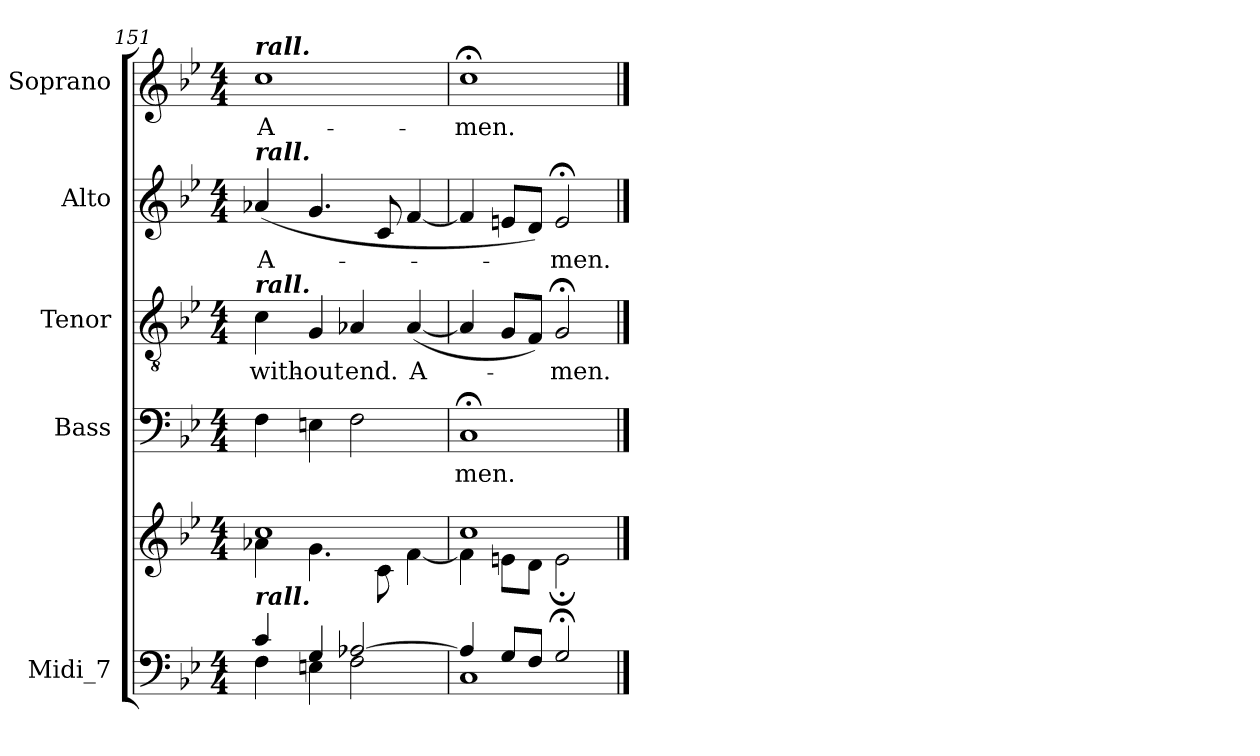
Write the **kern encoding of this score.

**kern	**kern	**kern	**text	**kern	**text	**kern	**text	**kern	**text
*part5	*part5	*part4	*part4	*part3	*part3	*part2	*part2	*part1	*part1
*staff6	*staff5	*staff4	*staff4	*staff3	*staff3	*staff2	*staff2	*staff1	*staff1
*I"Midi_7	*	*I"Bass	*	*I"Tenor	*	*I"Alto	*	*I"Soprano	*
*	*	*I'Bass	*	*I'Tenor	*	*I'Alto	*	*I'Soprano	*
*clefF4	*clefG2	*clefF4	*	*clefGv2	*	*clefG2	*	*clefG2	*
*k[b-e-]	*k[b-e-]	*k[b-e-]	*	*k[b-e-]	*	*k[b-e-]	*	*k[b-e-]	*
*B-:	*B-:	*B-:	*	*B-:	*	*B-:	*	*B-:	*
*M4/4	*M4/4	*M4/4	*	*M4/4	*	*M4/4	*	*M4/4	*
=151	=151	=151	=151	=151	=151	=151	=151	=151	=151
*^	*^	*	*	*	*	*	*	*	*
!	!	!	!	!	!	!	!	!	!	!LO:TX:a:Bi:t=rall.	!
!	!	!	!	!	!	!	!	!LO:TX:a:Bi:t=rall.	!	!	!
!	!	!	!	!	!	!LO:TX:a:Bi:t=rall.	!	!	!	!	!
!LO:TX:a:Bi:t=rall.	!	!	!	!	!	!	!	!	!	!	!
!	!	!	!	!	!	!	!LO:LY:b	!	!LO:LY:b	!	!LO:LY:b
4c	4F	1cc	4a-X\	4F	.	4c	with-	(<4a-X	A-	1cc	A-
!	!	!	!	!	!	!	!LO:LY:b	!	!	!	!
4G	4En	.	4.g\	4En	.	4G	-out	4.g	.	.	.
!	!	!	!	!	!	!	!LO:LY:b	!	!	!	!
[2A-X	2F	.	.	2F	.	4A-X	end.	.	.	.	.
.	.	.	8c\	.	.	.	.	8c	.	.	.
!	!	!	!	!	!	!	!LO:LY:b	!	!	!	!
.	.	.	[4f\	.	.	(<[4A-	A-	[4f	.	.	.
=152	=152	=152	=152	=152	=152	=152	=152	=152	=152	=152	=152
!	!	!	!	!	!LO:LY:b	!	!	!	!	!	!LO:LY:b
4A-/]	1C	1cc	4f\]	1C;<	men.	4A-]	.	4f]	.	1cc;<	-men.
8G/L	.	.	8en\L	.	.	8GL	.	8enL	.	.	.
8F/J	.	.	8d\J	.	.	8FJ)	.	8dJ)	.	.	.
!	!	!	!	!	!	!	!LO:LY:b	!	!LO:LY:b	!	!
2G;/	.	.	2e;<\	.	.	2G;<	men.	2e;<	men.	.	.
*v	*v	*	*	*	*	*	*	*	*	*	*
*	*v	*v	*	*	*	*	*	*	*	*
==	==	==	==	==	==	==	==	==	==
*-	*-	*-	*-	*-	*-	*-	*-	*-	*-
